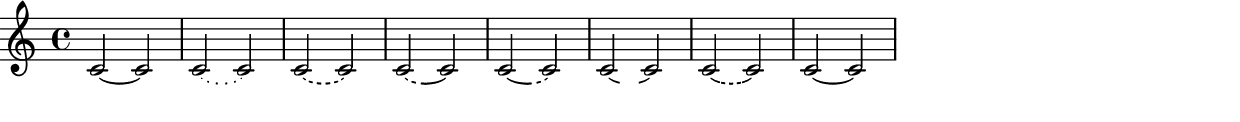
%% Generated by lilypond-book
%% Options: [exampleindent=10.16\mm,indent=0\mm,line-width=160\mm,paper-height=845.047\pt,paper-width=597.508\pt,papersize='(cons (* 597.508 pt) (* 845.047 pt))]
\include "lilypond-book-preamble.ly"


% ****************************************************************
% Start cut-&-pastable-section
% ****************************************************************

#(ly:set-option 'eps-box-padding 3.000000)



\paper {
  #(set-paper-size '(cons (* 597.508 pt) (* 845.047 pt)))
  indent = 0\mm
  line-width = 160\mm
  % offset the left padding, also add 1mm as lilypond creates cropped
  % images with a little space on the right
  line-width = #(- line-width (* mm  3.000000) (* mm 1))
}

\layout {
  
}




% ****************************************************************
% ly snippet:
% ****************************************************************
\sourcefilename "/lilypond-2.25.15/input/regression/tie-dash.ly"
\sourcefileline 0
\version "2.19.2"
\header {
  texidoc = "
@cindex tie, dotted
@cindex tie, dashed
@cindex dotted tie
@cindex dashed tie

The appearance of ties may be changed from solid to dotted or dashed.
"
} 
\layout{ ragged-right=##t }


\relative c'{
  c2 ~ 2 |
  \tieDotted
  c2 ~ 2 |
  \tieDashed
  c2 ~ 2 |
  \tieHalfDashed
  c2 ~ 2 |
  \tieHalfSolid
  c2 ~ 2 |
  \tieDashPattern #0.4 #2.0
  c2 ~ 2 |
  \once \override Tie.dash-definition = #'((0 0.25 1 1)
                                             (0.3 0.7 0.4 0.75)
                                             (0.75 1.0 1.0 1.0))
  c2 ~ 2 |
  \tieSolid
  c2 ~ 2 |
}









% ****************************************************************
% end ly snippet
% ****************************************************************
